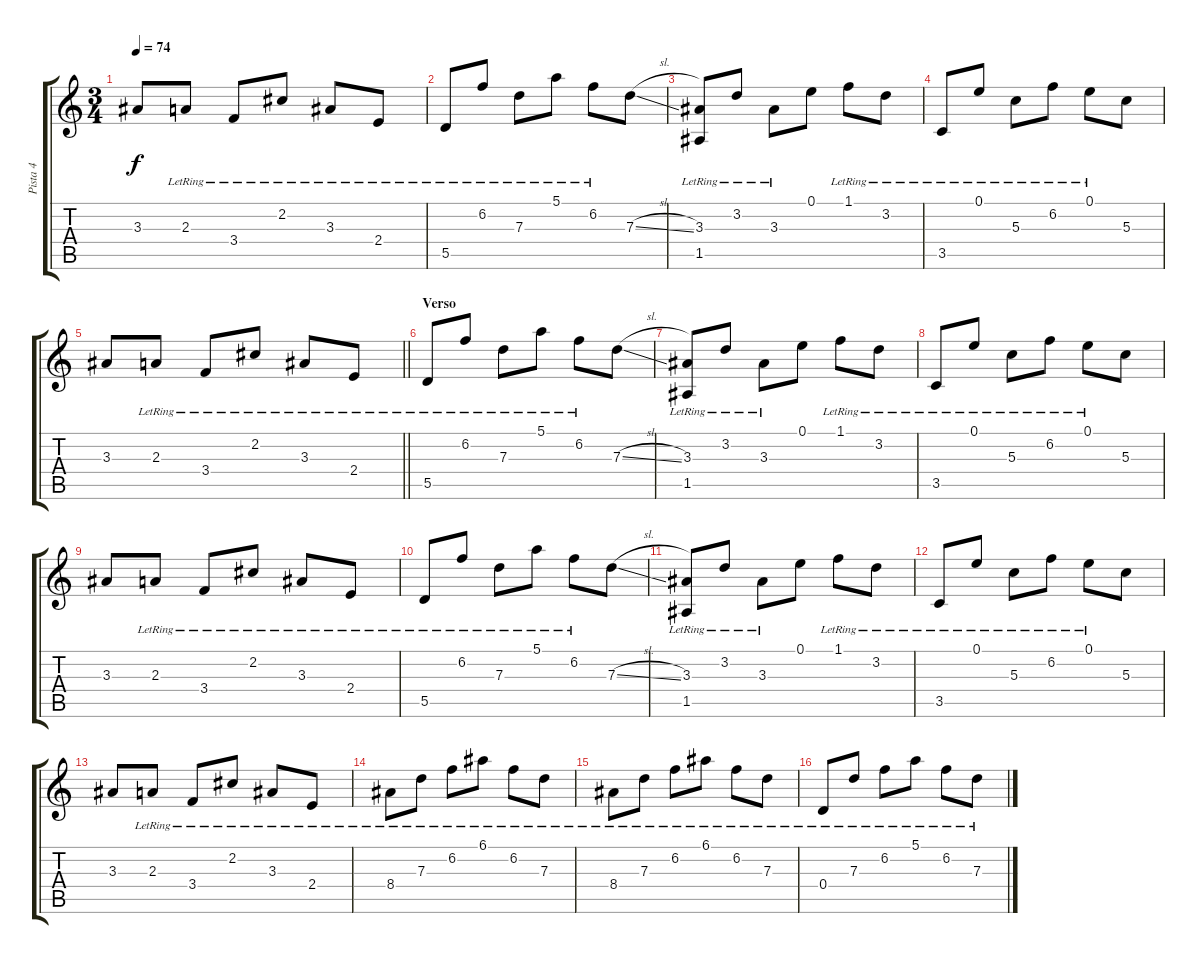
\track ("Pista 4" "Pista 4") {instrument electricguitarjazz}
\staff {score tabs}
\tuning (E4 B3 G3 D3 A2 D2) {hide}
\ts (3 4)
\tempo 74
\clef g2
\ks c
3.3.8{dy f} 2.3{lr}.8 3.4{lr}.8 2.2{lr}.8 3.3{lr}.8 2.4{lr}.8 |
5.5{lr}.8 6.2{lr}.8 7.3{lr}.8 5.1{lr}.8 6.2{lr}.8 7.3{sl}.8 |
(3.3{lr} 1.5{lr}).8 3.2{lr}.8 3.3{lr}.8 0.1.8 1.1{lr}.8 3.2{lr}.8 |
3.5{lr}.8 0.1{lr}.8 5.3{lr}.8 6.2{lr}.8 0.1{lr}.8 5.3.8 |
\barLineRight lightlight
3.3.8 2.3{lr}.8 3.4{lr}.8 2.2{lr}.8 3.3{lr}.8 2.4{lr}.8 |
\section ("" "Verso")
5.5{lr}.8 6.2{lr}.8 7.3{lr}.8 5.1{lr}.8 6.2{lr}.8 7.3{sl}.8 |
(3.3{lr} 1.5{lr}).8 3.2{lr}.8 3.3{lr}.8 0.1.8 1.1{lr}.8 3.2{lr}.8 |
3.5{lr}.8 0.1{lr}.8 5.3{lr}.8 6.2{lr}.8 0.1{lr}.8 5.3.8 |
3.3.8 2.3{lr}.8 3.4{lr}.8 2.2{lr}.8 3.3{lr}.8 2.4{lr}.8 |
5.5{lr}.8 6.2{lr}.8 7.3{lr}.8 5.1{lr}.8 6.2{lr}.8 7.3{sl}.8 |
(3.3{lr} 1.5{lr}).8 3.2{lr}.8 3.3{lr}.8 0.1.8 1.1{lr}.8 3.2{lr}.8 |
3.5{lr}.8 0.1{lr}.8 5.3{lr}.8 6.2{lr}.8 0.1{lr}.8 5.3.8 |
3.3.8 2.3{lr}.8 3.4{lr}.8 2.2{lr}.8 3.3{lr}.8 2.4{lr}.8 |
8.4{lr}.8 7.3{lr}.8 6.2{lr}.8 6.1{lr}.8 6.2{lr}.8 7.3{lr}.8 |
8.4{lr}.8 7.3{lr}.8 6.2{lr}.8 6.1{lr}.8 6.2{lr}.8 7.3{lr}.8 |
0.4{lr}.8 7.3{lr}.8 6.2{lr}.8 5.1{lr}.8 6.2{lr}.8 7.3{lr}.8
